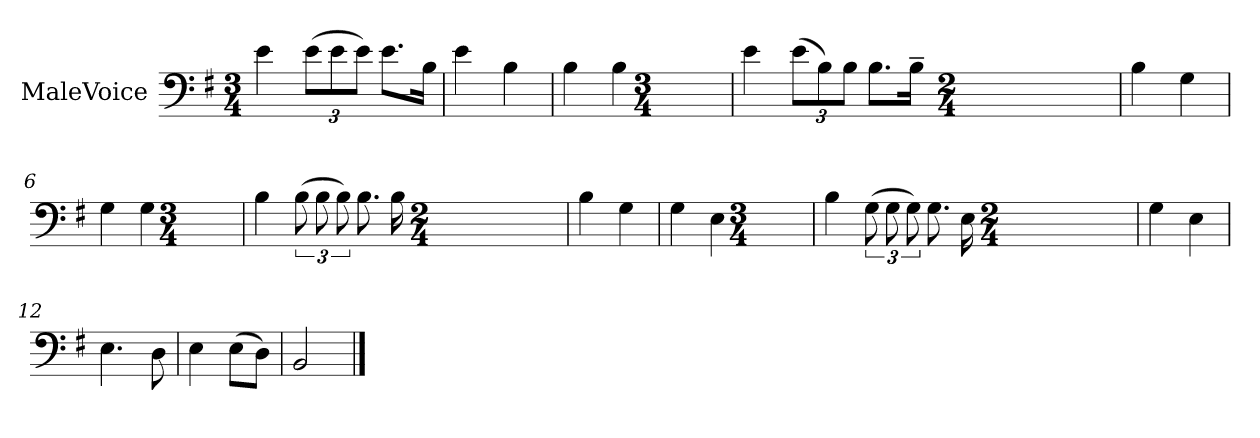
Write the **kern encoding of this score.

**kern
*part1
*staff1
*I"MaleVoice
*clefF4
*k[f#]
*M3/4
*MM92
=1
4e
(12e\L
12e\
12e\J)
8.e\L
16B\Jk
=2
4e
4B
=3
4B
4B
*M3/4
=4
4e
(12e\L
12B\)
12B\J
8.B\L
16B~\Jk
*M2/4
=5
4B
4G
=6
4G
4G
*M3/4
=7
4B
(12B
12B
12B)
8.B
16B
*M2/4
=8
4B
4G
=9
4G
4E
*M3/4
=10
4B
(12G
12G
12G)
8.G
16E
*M2/4
=11
4G
4E
=12
4.E
8D
=13
4E
(8E\L
8D\J)
=14
2BB
==
*-
